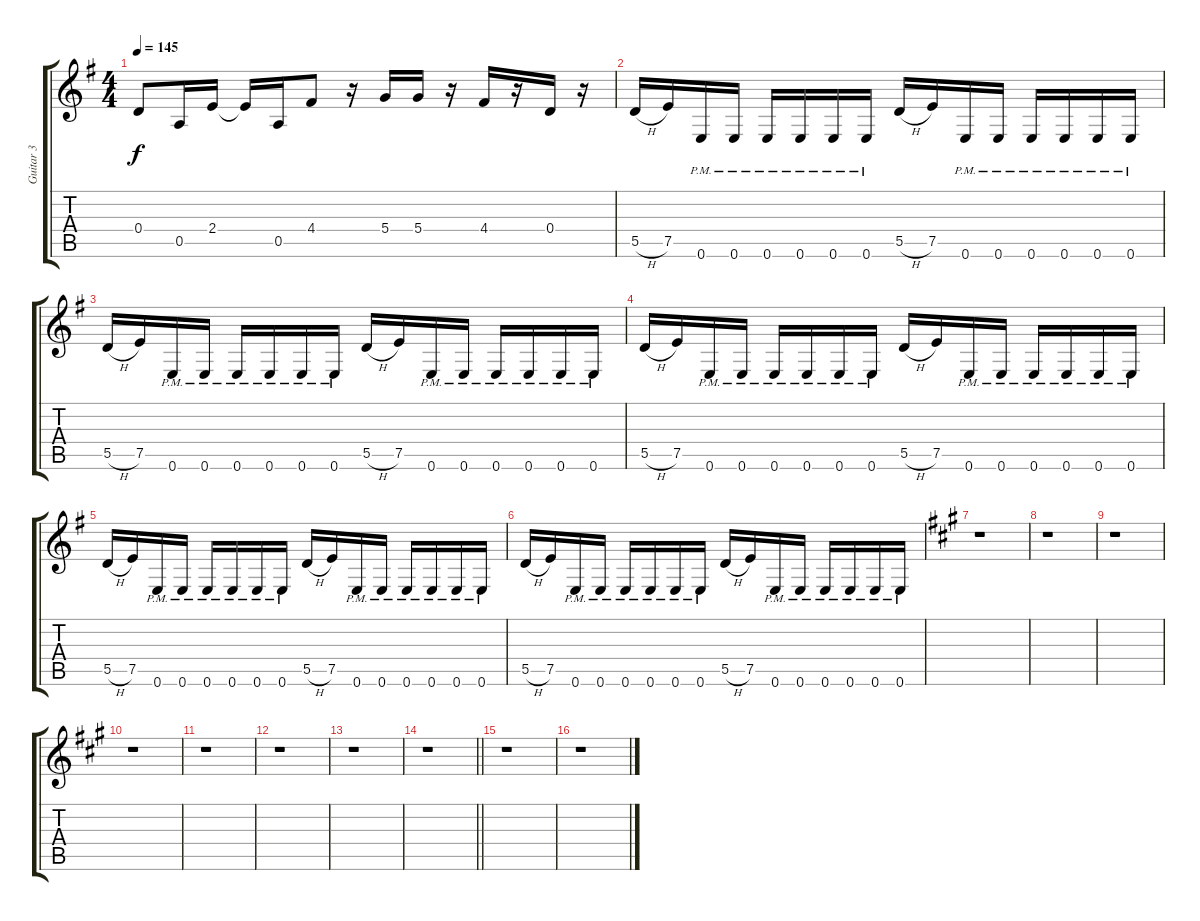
\track ("Guitar 3" "Guitar 3") {instrument overdrivenguitar}
\staff {score tabs}
\tuning (E4 B3 G3 D3 A2 E2) {hide}
\ts (4 4)
\tempo 145
\clef g2
\ks eminor
0.4.8{dy f} 0.5.16 2.4.16 2.4{t}.16 0.5.16 4.4.8 r.16 5.4.16 5.4.16 r.16 4.4.16 r.16 0.4.16 r.16 |
5.5{h}.16 7.5.16 0.6{pm}.16 0.6{pm}.16 0.6{pm}.16 0.6{pm}.16 0.6{pm}.16 0.6{pm}.16 5.5{h}.16 7.5.16 0.6{pm}.16 0.6{pm}.16 0.6{pm}.16 0.6{pm}.16 0.6{pm}.16 0.6{pm}.16 |
5.5{h}.16 7.5.16 0.6{pm}.16 0.6{pm}.16 0.6{pm}.16 0.6{pm}.16 0.6{pm}.16 0.6{pm}.16 5.5{h}.16 7.5.16 0.6{pm}.16 0.6{pm}.16 0.6{pm}.16 0.6{pm}.16 0.6{pm}.16 0.6{pm}.16 |
5.5{h}.16 7.5.16 0.6{pm}.16 0.6{pm}.16 0.6{pm}.16 0.6{pm}.16 0.6{pm}.16 0.6{pm}.16 5.5{h}.16 7.5.16 0.6{pm}.16 0.6{pm}.16 0.6{pm}.16 0.6{pm}.16 0.6{pm}.16 0.6{pm}.16 |
5.5{h}.16 7.5.16 0.6{pm}.16 0.6{pm}.16 0.6{pm}.16 0.6{pm}.16 0.6{pm}.16 0.6{pm}.16 5.5{h}.16 7.5.16 0.6{pm}.16 0.6{pm}.16 0.6{pm}.16 0.6{pm}.16 0.6{pm}.16 0.6{pm}.16 |
5.5{h}.16 7.5.16 0.6{pm}.16 0.6{pm}.16 0.6{pm}.16 0.6{pm}.16 0.6{pm}.16 0.6{pm}.16 5.5{h}.16 7.5.16 0.6{pm}.16 0.6{pm}.16 0.6{pm}.16 0.6{pm}.16 0.6{pm}.16 0.6{pm}.16 |
\ks f#minor
r.1 |
r.1 |
r.1 |
r.1 |
r.1 |
r.1 |
r.1 |
\barLineRight lightlight
r.1 |
r.1 |
r.1
